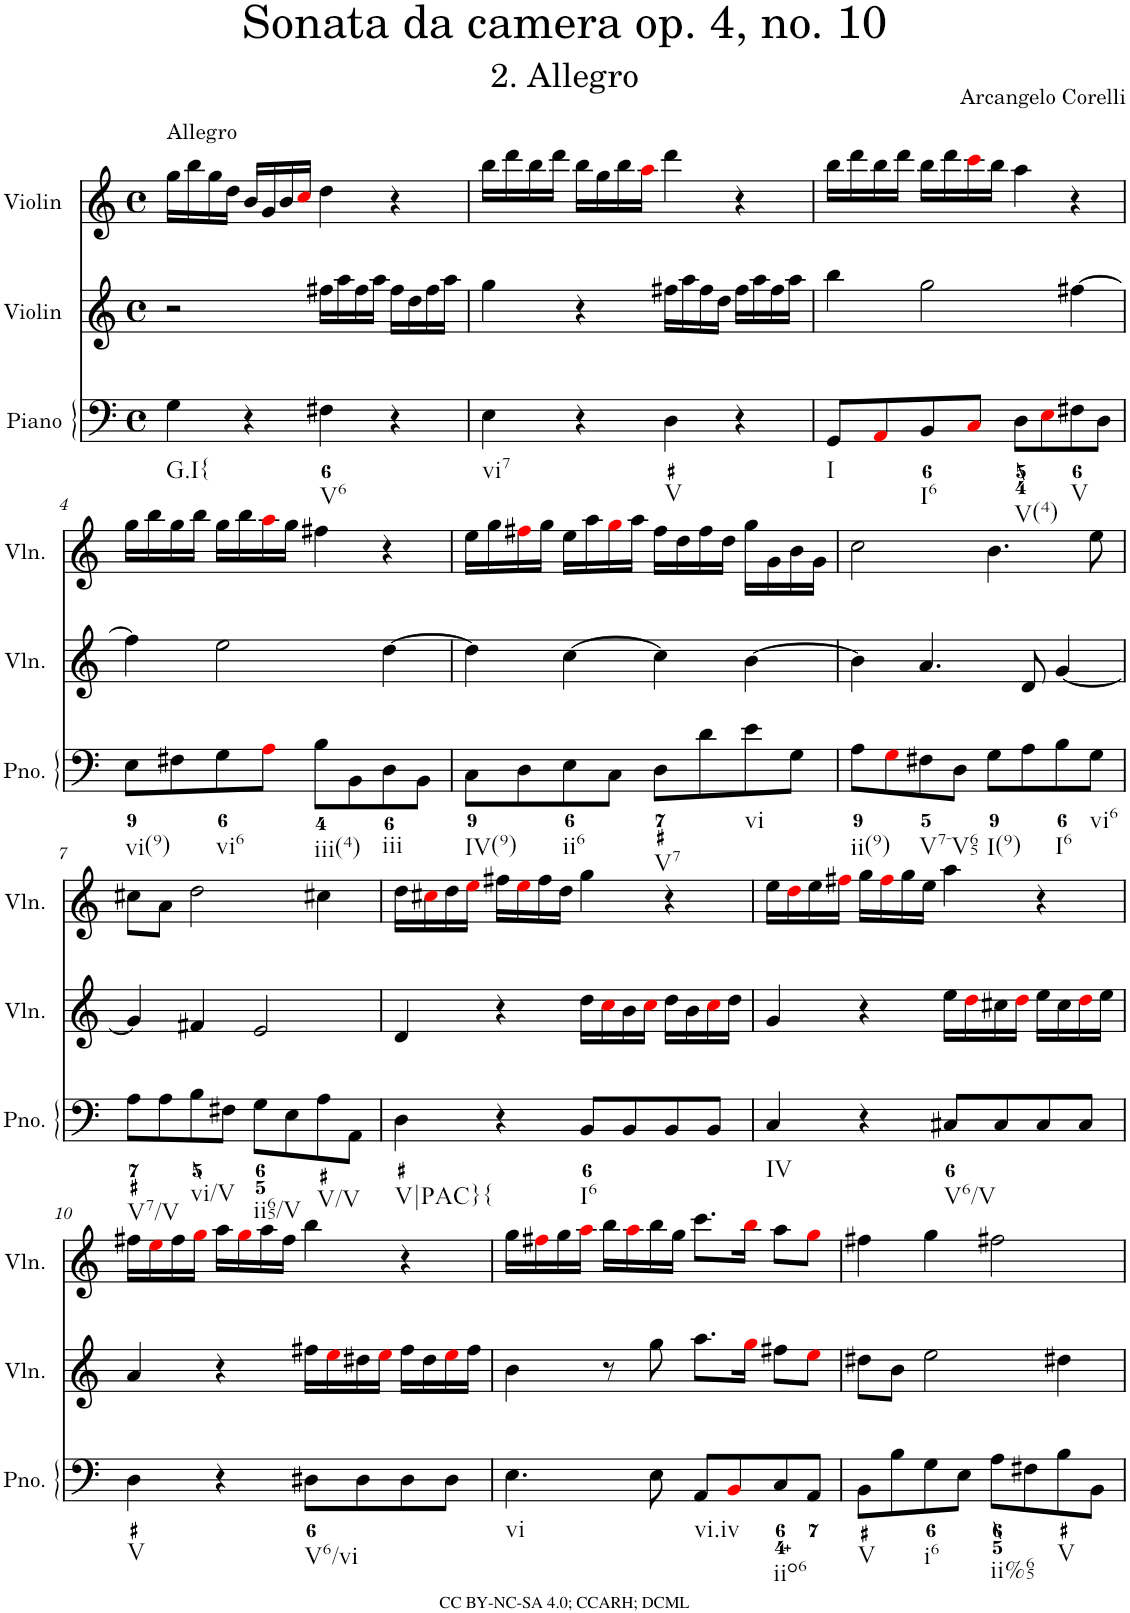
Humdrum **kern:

**kern	**kern	**kern
*part3	*part2	*part1
*staff3	*staff2	*staff1
*I"Piano	*I"Violin	*I"Violin
*I'Pno.	*I'Vln.	*I'Vln.
*clefF4	*clefG2	*clefG2
*k[]	*k[]	*k[]
*M4/4	*M4/4	*M4/4
*met(c)	*met(c)	*met(c)
=1	=1	=1
!	!	!LO:TX:a:t=Allegro
!LO:TX:b:t=G.I{	!	!
4G\	2r	16gg\LL
.	.	16bb\
.	.	16gg\
.	.	16dd\JJ
4r	.	16b/LL
.	.	16g/
.	.	16b/
.	.	16cci/JJ
!LO:TX:b:t=V6	!	!
4F#X\	16ff#X\LL	4dd\
.	16aa\	.
.	16ff#\	.
.	16aa\JJ	.
4r	16ff#\LL	4r
.	16dd\	.
.	16ff#\	.
.	16aa\JJ	.
=2	=2	=2
!LO:TX:b:t=vi7	!	!
4E\	4gg\	16bb\LL
.	.	16ddd\
.	.	16bb\
.	.	16ddd\JJ
4r	4r	16bb\LL
.	.	16gg\
.	.	16bb\
.	.	16aai\JJ
!LO:TX:b:t=V	!	!
4D\	16ff#X\LL	4ddd\
.	16aa\	.
.	16ff#\	.
.	16dd\JJ	.
4r	16ff#\LL	4r
.	16aa\	.
.	16ff#\	.
.	16aa\JJ	.
=3	=3	=3
!LO:TX:b:t=I	!	!
8GG/L	4bb\	16bb\LL
.	.	16ddd\
8AAi/	.	16bb\
.	.	16ddd\JJ
!LO:TX:b:t=I6	!	!
8BB/	2gg\	16bb\LL
.	.	16ddd\
8Ci/J	.	16ccci\
.	.	16bb\JJ
!LO:TX:b:t=V(4)	!	!
8D\L	.	4aa\
8Ei\	.	.
!LO:TX:b:t=V	!	!
8F#X\	[4ff#X\	4r
8D\J	.	.
!!LO:LB:g=z
=4	=4	=4
!LO:TX:b:t=vi(9)	!	!
8E\L	4ff#\]	16gg\LL
.	.	16bb\
8F#X\	.	16gg\
.	.	16bb\JJ
!LO:TX:b:t=vi6	!	!
8G\	2ee\	16gg\LL
.	.	16bb\
8Ai\J	.	16aai\
.	.	16gg\JJ
!LO:TX:b:t=iii(4)	!	!
8B\L	.	4ff#X\
8BB\	.	.
!LO:TX:b:t=iii	!	!
8D\	[4dd\	4r
8BB\J	.	.
=5	=5	=5
!LO:TX:b:t=IV(9)	!	!
8C\L	4dd\]	16ee\LL
.	.	16gg\
8D\	.	16ff#Xi\
.	.	16gg\JJ
!LO:TX:b:t=ii6	!	!
8E\	[4cc\	16ee\LL
.	.	16aa\
8C\J	.	16ggi\
.	.	16aa\JJ
!LO:TX:b:t=V7	!	!
8D\L	4cc\]	16ff#\LL
.	.	16dd\
8d\	.	16ff#\
.	.	16dd\JJ
!LO:TX:b:t=vi	!	!
8e\	[4b\	16gg\LL
.	.	16g\
8G\J	.	16b\
.	.	16g\JJ
=6	=6	=6
!LO:TX:b:t=ii(9)	!	!
8A\L	4b\]	2cc\
8Gi\	.	.
!LO:TX:b:t=V7-V65	!	!
8F#X\	4.a/	.
8D\J	.	.
!LO:TX:b:t=I(9)	!	!
8G\L	.	4.b\
8A\	8d/	.
!LO:TX:b:t=I6	!	!
8B\	[4g/	.
!LO:TX:b:t=vi6	!	!
8G\J	.	8ee\
!!LO:LB:g=z
=7	=7	=7
!LO:TX:b:t=V7/V	!	!
8A\L	4g/]	8cc#X\L
8A\	.	8a\J
!LO:TX:b:t=vi/V	!	!
8B\	4f#X/	2dd\
8F#X\J	.	.
!LO:TX:b:t=ii65/V	!	!
8G\L	2e/	.
8E\	.	.
!LO:TX:b:t=V/V	!	!
8A\	.	4cc#X\
8AA\J	.	.
=8	=8	=8
!LO:TX:b:t=V|PAC}{	!	!
4D\	4d/	16dd\LL
.	.	16cc#Xi\
.	.	16dd\
.	.	16eei\JJ
4r	4r	16ff#X\LL
.	.	16eei\
.	.	16ff#\
.	.	16dd\JJ
!LO:TX:b:t=I6	!	!
8BB/L	16dd\LL	4gg\
.	16cci\	.
8BB/	16b\	.
.	16cci\JJ	.
8BB/	16dd\LL	4r
.	16b\	.
8BB/J	16cci\	.
.	16dd\JJ	.
=9	=9	=9
!LO:TX:b:t=IV	!	!
4C/	4g/	16ee\LL
.	.	16ddi\
.	.	16ee\
.	.	16ff#Xi\JJ
4r	4r	16gg\LL
.	.	16ff#i\
.	.	16gg\
.	.	16ee\JJ
!LO:TX:b:t=V6/V	!	!
8C#X/L	16ee\LL	4aa\
.	16ddi\	.
8C#/	16cc#X\	.
.	16ddi\JJ	.
8C#/	16ee\LL	4r
.	16cc#\	.
8C#/J	16ddi\	.
.	16ee\JJ	.
!!LO:LB:g=z
=10	=10	=10
!LO:TX:b:t=V	!	!
4D\	4a/	16ff#X\LL
.	.	16eei\
.	.	16ff#\
.	.	16ggi\JJ
4r	4r	16aa\LL
.	.	16ggi\
.	.	16aa\
.	.	16ff#\JJ
!LO:TX:b:t=V6/vi	!	!
8D#X\L	16ff#X\LL	4bb\
.	16eei\	.
8D#\	16dd#X\	.
.	16eei\JJ	.
8D#\	16ff#\LL	4r
.	16dd#\	.
8D#\J	16eei\	.
.	16ff#\JJ	.
=11	=11	=11
!LO:TX:b:t=vi	!	!
4.E\	4b\	16gg\LL
.	.	16ff#Xi\
.	.	16gg\
.	.	16aai\JJ
.	8r	16bb\LL
.	.	16aai\
8E\	8gg\	16bb\
.	.	16gg\JJ
!LO:TX:b:t=vi.iv	!	!
8AA/L	8.aa\L	8.ccc\L
8BBi/	.	.
.	16ggi\Jk	16bbi\Jk
!LO:TX:b:t=iio6	!	!
8C/	8ff#X\L	8aa\L
8AA/J	8eei\J	8ggi\J
=12	=12	=12
!LO:TX:b:t=V	!	!
8BB\L	8dd#X\L	4ff#X\
8B\	8b\J	.
!LO:TX:b:t=i6	!	!
8G\	2ee\	4gg\
8E\J	.	.
!LO:TX:b:t=ii%65	!	!
8A\L	.	2ff#X\
8F#X\	.	.
!LO:TX:b:t=V	!	!
8B\	4dd#X\	.
8BB\J	.	.
=	=	=
*-	*-	*-
